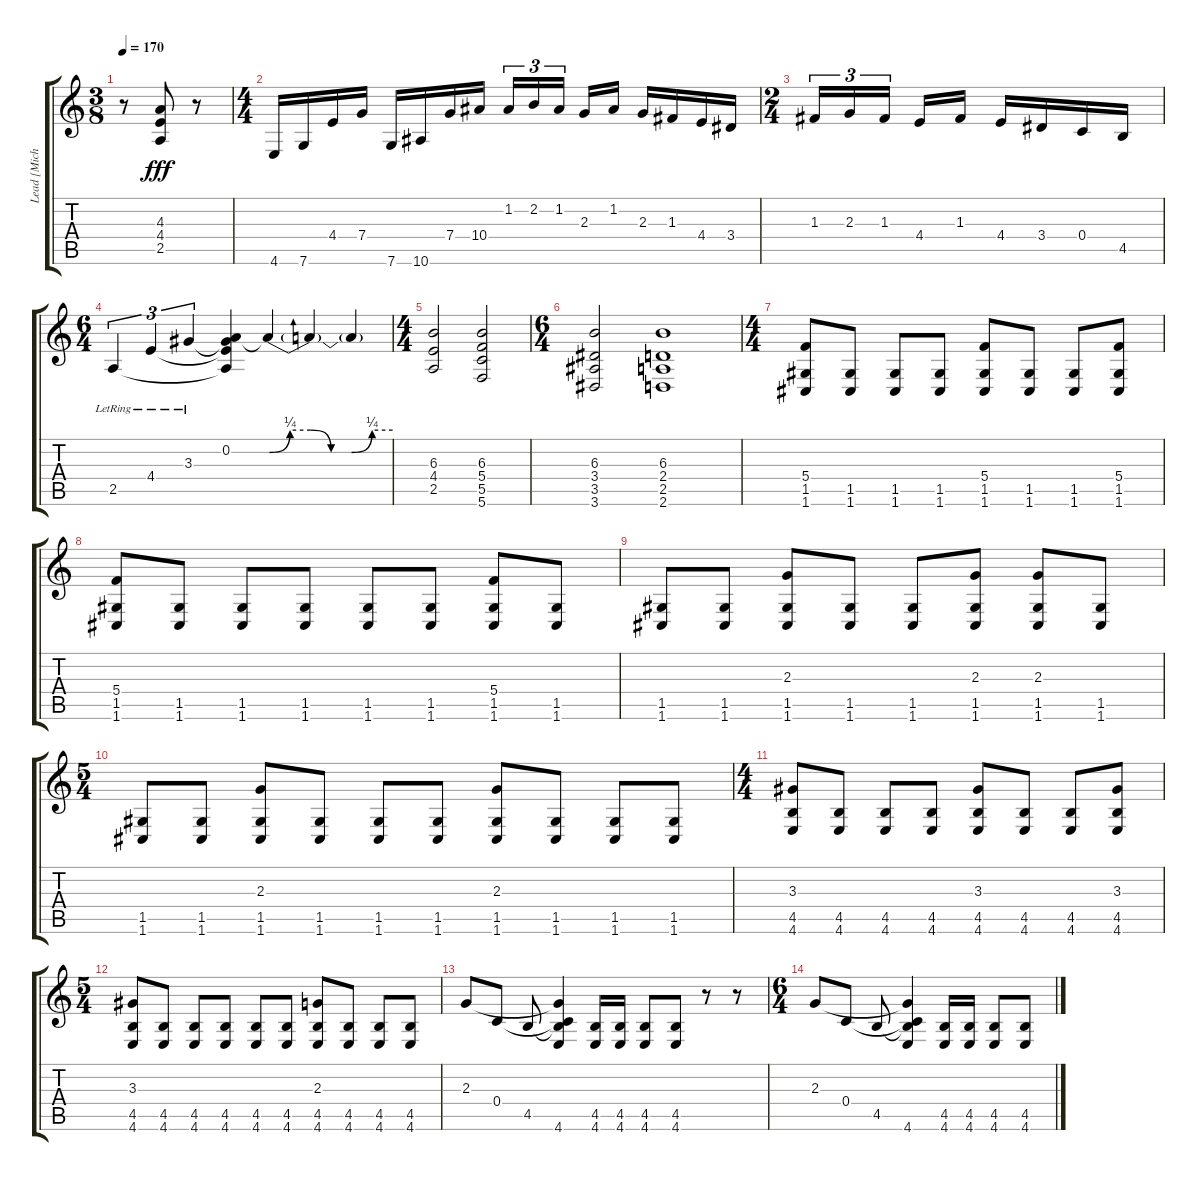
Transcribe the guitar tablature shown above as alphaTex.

\track ("Lead [Micheal Keane]" "Lead [Mich") {instrument distortionguitar}
\staff {score tabs}
\tuning (D4 A3 F3 C3 G2 C2) {hide}
\ts (3 8)
\tempo 170
\clef g2
\ks c
r.8{dy fff} (4.3 4.4 2.5).8 r.8 |
\ts (4 4)
4.6.16 7.6.16 4.4.16 7.4.16 7.6.16 10.6.16 7.4.16 10.4.16 1.2.16{tu (3 2)} 2.2.16{tu (3 2)} 1.2.16{tu (3 2) beam splitsecondary} 2.3.16 1.2.16 2.3.16 1.3.16 4.4.16 3.4.16 |
\ts (2 4)
1.3.16{tu (3 2)} 2.3.16{tu (3 2)} 1.3.16{tu (3 2) beam splitsecondary} 4.4.16 1.3.16 4.4.16 3.4.16 0.4.16 4.5.16 |
\ts (6 4)
2.5{lr}.4{tu (3 2)} 4.4{lr}.4{tu (3 2)} 3.3{lr}.4{tu (3 2)} (0.2 3.3{t} 4.4{t} 2.5{t}).4 0.2{be (custom 0 0 10 1 20 1 30 0 40 0 50 1 60 1) t}.4 0.2{t}.4 0.2{t}.4 |
\ts (4 4)
(6.3 4.4 2.5).2 (6.3 5.4 5.5 5.6).2 |
\ts (6 4)
(6.3 3.4 3.5 3.6).2 (6.3 2.4 2.5 2.6).1 |
\ts (4 4)
(5.4 1.5 1.6).8 (1.5 1.6).8 (1.5 1.6).8 (1.5 1.6).8 (5.4 1.5 1.6).8 (1.5 1.6).8 (1.5 1.6).8 (5.4 1.5 1.6).8 |
(5.4 1.5 1.6).8 (1.5 1.6).8 (1.5 1.6).8 (1.5 1.6).8 (1.5 1.6).8 (1.5 1.6).8 (5.4 1.5 1.6).8 (1.5 1.6).8 |
(1.5 1.6).8 (1.5 1.6).8 (2.3 1.5 1.6).8 (1.5 1.6).8 (1.5 1.6).8 (2.3 1.5 1.6).8 (2.3 1.5 1.6).8 (1.5 1.6).8 |
\ts (5 4)
(1.5 1.6).8 (1.5 1.6).8 (2.3 1.5 1.6).8 (1.5 1.6).8 (1.5 1.6).8 (1.5 1.6).8 (2.3 1.5 1.6).8 (1.5 1.6).8 (1.5 1.6).8 (1.5 1.6).8 |
\ts (4 4)
(3.3 4.5 4.6).8 (4.5 4.6).8 (4.5 4.6).8 (4.5 4.6).8 (3.3 4.5 4.6).8 (4.5 4.6).8 (4.5 4.6).8 (3.3 4.5 4.6).8 |
\ts (5 4)
(3.3 4.5 4.6).8 (4.5 4.6).8 (4.5 4.6).8 (4.5 4.6).8 (4.5 4.6).8 (4.5 4.6).8 (2.3 4.5 4.6).8 (4.5 4.6).8 (4.5 4.6).8 (4.5 4.6).8 |
2.3.8 0.4.8 4.5.8 (2.3{t} 0.4{t} 4.5{t} 4.6).4 (4.5 4.6).16 (4.5 4.6).16 (4.5 4.6).8 (4.5 4.6).8 r.8 r.8 |
\ts (6 4)
2.3.8 0.4.8 4.5.8 (2.3{t} 0.4{t} 4.5{t} 4.6).4 (4.5 4.6).16 (4.5 4.6).16 (4.5 4.6).8 (4.5 4.6).8
